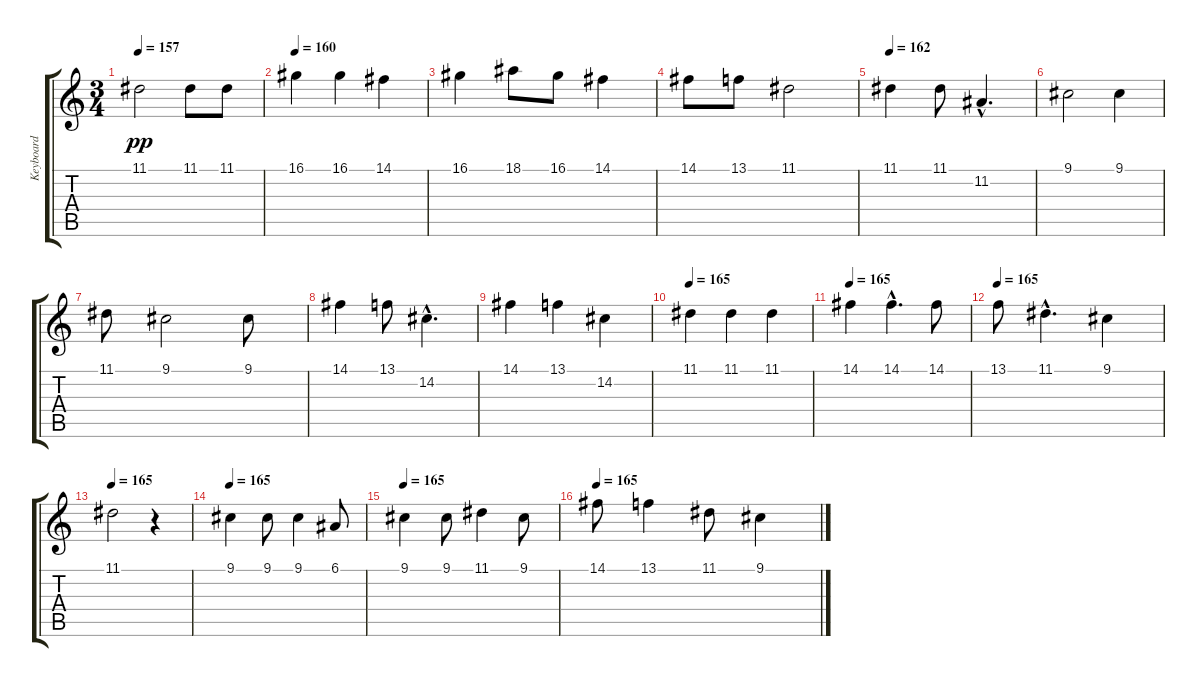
\track ("Keyboard" "Keyboard") {instrument lead6voice}
\staff {score tabs}
\tuning (E4 B3 G3 D3 A2 E2) {hide}
\ts (3 4)
\tempo 157
\clef g2
\ks c
11.1.2{dy pp} 11.1.8 11.1.8 |
\tempo 160
16.1.4 16.1.4 14.1.4 |
16.1.4 18.1.8 16.1.8 14.1.4 |
14.1.8 13.1.8 11.1.2 |
\tempo 162
11.1.4 11.1.8 11.2{hac}.4{d} |
9.1.2 9.1.4 |
11.1.8 9.1.2 9.1.8 |
14.1.4 13.1.8 14.2{hac}.4{d} |
14.1.4 13.1.4 14.2.4 |
\tempo 165
11.1.4{volume 16 instrument lead6voice} 11.1.4 11.1.4 |
\tempo 165
14.1.4 14.1{hac}.4{d} 14.1.8 |
\tempo 165
13.1.8 11.1{hac}.4{d} 9.1.4 |
\tempo 165
11.1.2 r.4 |
\tempo 165
9.1.4 9.1.8 9.1.4 6.1.8 |
\tempo 165
9.1.4 9.1.8 11.1.4 9.1.8 |
\tempo 165
14.1.8 13.1.4 11.1.8 9.1.4
